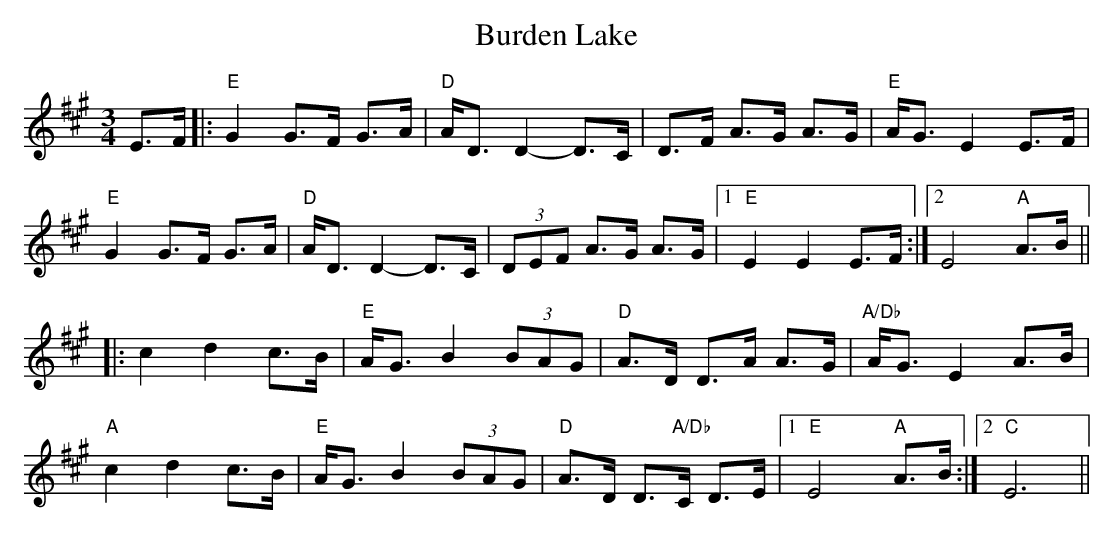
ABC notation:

X:1
T: Burden Lake
M: 3/4
L: 1/8
K: Emix
E>F |:"E" G2 G>F G>A |"D" A<D D2- D>C | D>F A>G A>G |"E" A<G E2 E>F |
"E" G2 G>F G>A | "D" A<D D2- D>C | (3DEF A>G A>G |1 "E" E2 E2 E>F :|2 E4"A" A>B ||
|: c2 d2 c>B |"E" A<G B2 (3BAG | "D" A>D D>A A>G |"A/Db" A<G E2 A>B |
"A" c2 d2 c>B |"E" A<G B2 (3BAG |"D" A>D D>"A/Db"C D>E |1 "E" E4"A" A>B :|2 "C" E6 ||
